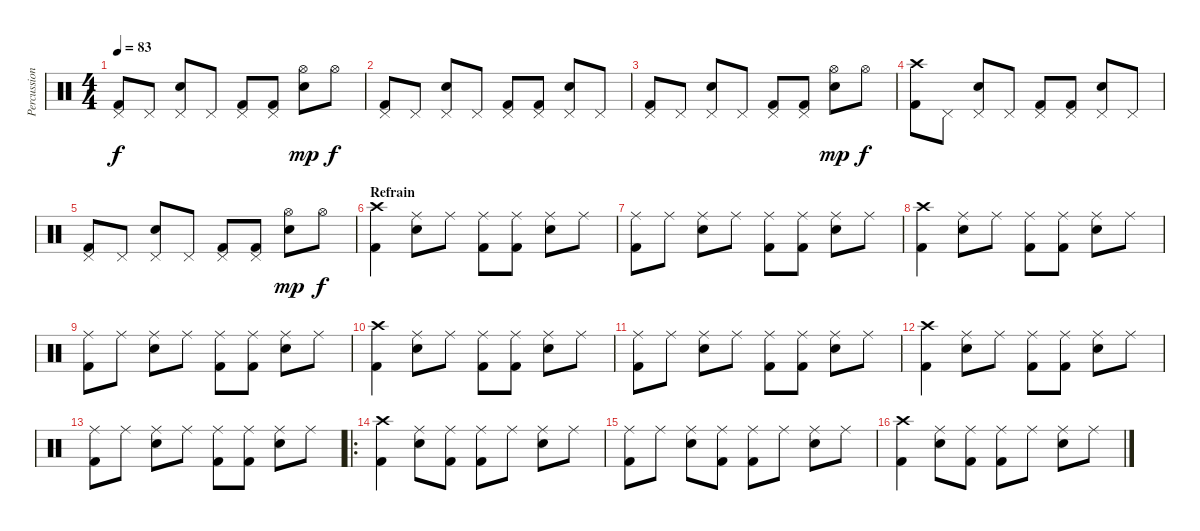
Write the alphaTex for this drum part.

\track ("Percussions" "Percussion") {instrument percussion}
\staff {score}
\articulation defaults
\ts (4 4)
\tempo 83
\clef neutral
\ks c
("Pedal Hi-Hat (hit)" "Kick (hit) 2").8{dy f} "Pedal Hi-Hat (hit)".8 ("Pedal Hi-Hat (hit)" "Snare (hit) 2").8 "Pedal Hi-Hat (hit)".8 ("Pedal Hi-Hat (hit)" "Kick (hit) 2").8 ("Pedal Hi-Hat (hit)" "Kick (hit) 2").8 ("Hi-Hat (open)" "Snare (hit) 2").8{dy mp} "Hi-Hat (open)".8{dy f} |
("Pedal Hi-Hat (hit)" "Kick (hit) 2").8 "Pedal Hi-Hat (hit)".8 ("Pedal Hi-Hat (hit)" "Snare (hit) 2").8 "Pedal Hi-Hat (hit)".8 ("Pedal Hi-Hat (hit)" "Kick (hit) 2").8 ("Pedal Hi-Hat (hit)" "Kick (hit) 2").8 ("Pedal Hi-Hat (hit)" "Snare (hit) 2").8 "Pedal Hi-Hat (hit)".8 |
("Pedal Hi-Hat (hit)" "Kick (hit) 2").8 "Pedal Hi-Hat (hit)".8 ("Pedal Hi-Hat (hit)" "Snare (hit) 2").8 "Pedal Hi-Hat (hit)".8 ("Pedal Hi-Hat (hit)" "Kick (hit) 2").8 ("Pedal Hi-Hat (hit)" "Kick (hit) 2").8 ("Hi-Hat (open)" "Snare (hit) 2").8{dy mp} "Hi-Hat (open)".8{dy f} |
("Crash high (hit)" "Kick (hit) 2").8 "Pedal Hi-Hat (hit)".8 ("Pedal Hi-Hat (hit)" "Snare (hit) 2").8 "Pedal Hi-Hat (hit)".8 ("Pedal Hi-Hat (hit)" "Kick (hit) 2").8 ("Pedal Hi-Hat (hit)" "Kick (hit) 2").8 ("Pedal Hi-Hat (hit)" "Snare (hit) 2").8 "Pedal Hi-Hat (hit)".8 |
("Pedal Hi-Hat (hit)" "Kick (hit) 2").8 "Pedal Hi-Hat (hit)".8 ("Pedal Hi-Hat (hit)" "Snare (hit) 2").8 "Pedal Hi-Hat (hit)".8 ("Pedal Hi-Hat (hit)" "Kick (hit) 2").8 ("Pedal Hi-Hat (hit)" "Kick (hit) 2").8 ("Hi-Hat (open)" "Snare (hit) 2").8{dy mp} "Hi-Hat (open)".8{dy f} |
\section ("" "Refrain")
("Crash high (hit)" "Kick (hit) 2").4 ("Ride (middle)" "Snare (hit) 2").8 "Ride (middle)".8 ("Ride (middle)" "Kick (hit) 2").8 ("Ride (middle)" "Kick (hit) 2").8 ("Ride (middle)" "Snare (hit) 2").8 "Ride (middle)".8 |
("Ride (middle)" "Kick (hit) 2").8 "Ride (middle)".8 ("Ride (middle)" "Snare (hit) 2").8 "Ride (middle)".8 ("Ride (middle)" "Kick (hit) 2").8 ("Ride (middle)" "Kick (hit) 2").8 ("Ride (middle)" "Snare (hit) 2").8 "Ride (middle)".8 |
("Crash high (hit)" "Kick (hit) 2").4 ("Ride (middle)" "Snare (hit) 2").8 "Ride (middle)".8 ("Ride (middle)" "Kick (hit) 2").8 ("Ride (middle)" "Kick (hit) 2").8 ("Ride (middle)" "Snare (hit) 2").8 "Ride (middle)".8 |
("Ride (middle)" "Kick (hit) 2").8 "Ride (middle)".8 ("Ride (middle)" "Snare (hit) 2").8 "Ride (middle)".8 ("Ride (middle)" "Kick (hit) 2").8 ("Ride (middle)" "Kick (hit) 2").8 ("Ride (middle)" "Snare (hit) 2").8 "Ride (middle)".8 |
("Crash high (hit)" "Kick (hit) 2").4 ("Ride (middle)" "Snare (hit) 2").8 "Ride (middle)".8 ("Ride (middle)" "Kick (hit) 2").8 ("Ride (middle)" "Kick (hit) 2").8 ("Ride (middle)" "Snare (hit) 2").8 "Ride (middle)".8 |
("Ride (middle)" "Kick (hit) 2").8 "Ride (middle)".8 ("Ride (middle)" "Snare (hit) 2").8 "Ride (middle)".8 ("Ride (middle)" "Kick (hit) 2").8 ("Ride (middle)" "Kick (hit) 2").8 ("Ride (middle)" "Snare (hit) 2").8 "Ride (middle)".8 |
("Crash high (hit)" "Kick (hit) 2").4 ("Ride (middle)" "Snare (hit) 2").8 "Ride (middle)".8 ("Ride (middle)" "Kick (hit) 2").8 ("Ride (middle)" "Kick (hit) 2").8 ("Ride (middle)" "Snare (hit) 2").8 "Ride (middle)".8 |
("Ride (middle)" "Kick (hit) 2").8 "Ride (middle)".8 ("Ride (middle)" "Snare (hit) 2").8 "Ride (middle)".8 ("Ride (middle)" "Kick (hit) 2").8 ("Ride (middle)" "Kick (hit) 2").8 ("Ride (middle)" "Snare (hit) 2").8 "Ride (middle)".8 |
\ro
("Crash high (hit)" "Kick (hit) 2").4 ("Ride (middle)" "Snare (hit) 2").8 ("Ride (middle)" "Kick (hit) 2").8 ("Ride (middle)" "Kick (hit) 2").8 "Ride (middle)".8 ("Ride (middle)" "Snare (hit) 2").8 "Ride (middle)".8 |
("Ride (middle)" "Kick (hit) 2").8 "Ride (middle)".8 ("Ride (middle)" "Snare (hit) 2").8 ("Ride (middle)" "Kick (hit) 2").8 ("Ride (middle)" "Kick (hit) 2").8 "Ride (middle)".8 ("Ride (middle)" "Snare (hit) 2").8 "Ride (middle)".8 |
("Crash high (hit)" "Kick (hit) 2").4 ("Ride (middle)" "Snare (hit) 2").8 ("Ride (middle)" "Kick (hit) 2").8 ("Ride (middle)" "Kick (hit) 2").8 "Ride (middle)".8 ("Ride (middle)" "Snare (hit) 2").8 "Ride (middle)".8
